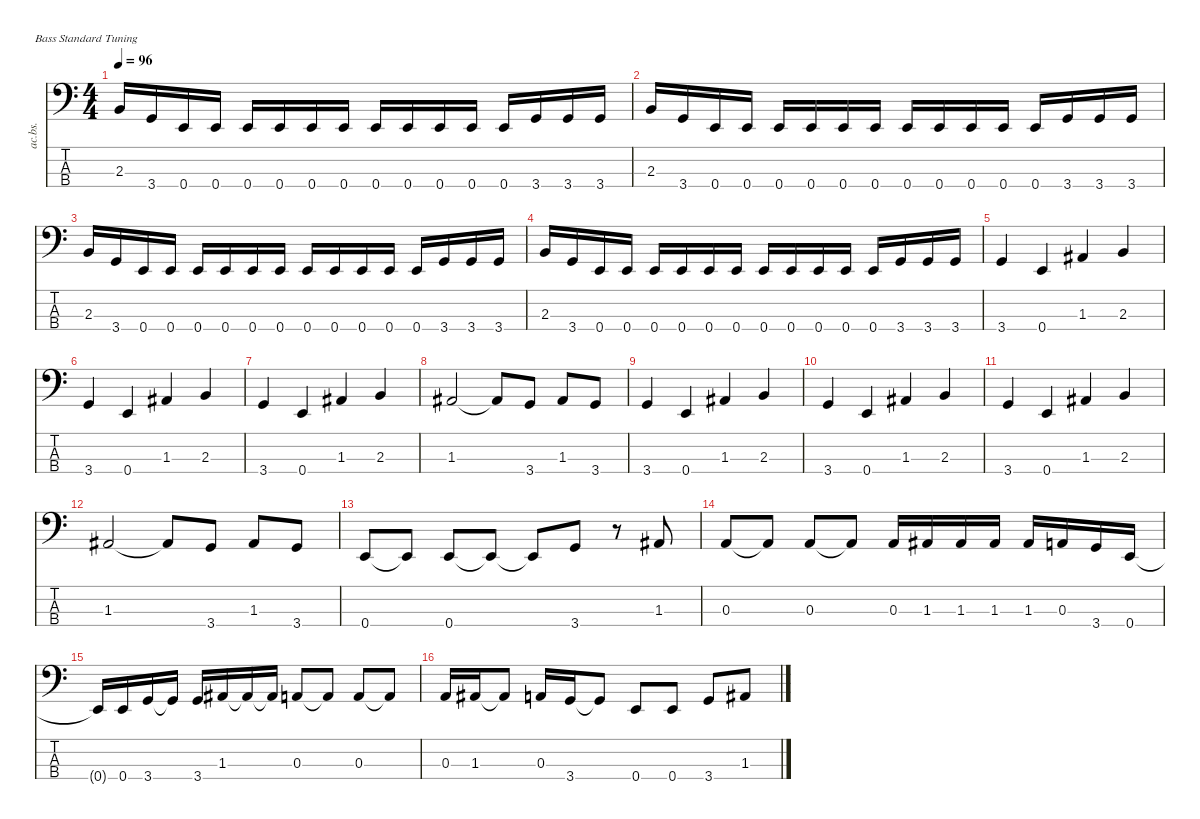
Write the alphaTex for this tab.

\defaultSystemsLayout 4
\hideDynamics
\bracketExtendMode nobrackets
\otherSystemsTrackNameOrientation horizontal
\track ("Acoustic Bass" "ac.bs.") {instrument acousticbass}
\staff {score tabs}
\tuning (G2 D2 A1 E1)
\ts (4 4)
\tempo 96
\clef f4
\ks c
2.3.16{dy mf beam Up} 3.4.16{beam Up} 0.4.16{beam Up} 0.4.16{beam Up} 0.4.16{beam Up} 0.4.16{beam Up} 0.4.16{beam Up} 0.4.16{beam Up} 0.4.16{beam Up} 0.4.16{beam Up} 0.4.16{beam Up} 0.4.16{beam Up} 0.4.16{beam Up} 3.4.16{beam Up} 3.4.16{beam Up} 3.4.16{beam Up} |
2.3.16{beam Up} 3.4.16{beam Up} 0.4.16{beam Up} 0.4.16{beam Up} 0.4.16{beam Up} 0.4.16{beam Up} 0.4.16{beam Up} 0.4.16{beam Up} 0.4.16{beam Up} 0.4.16{beam Up} 0.4.16{beam Up} 0.4.16{beam Up} 0.4.16{beam Up} 3.4.16{beam Up} 3.4.16{beam Up} 3.4.16{beam Up} |
2.3.16{beam Up} 3.4.16{beam Up} 0.4.16{beam Up} 0.4.16{beam Up} 0.4.16{beam Up} 0.4.16{beam Up} 0.4.16{beam Up} 0.4.16{beam Up} 0.4.16{beam Up} 0.4.16{beam Up} 0.4.16{beam Up} 0.4.16{beam Up} 0.4.16{beam Up} 3.4.16{beam Up} 3.4.16{beam Up} 3.4.16{beam Up} |
2.3.16{beam Up} 3.4.16{beam Up} 0.4.16{beam Up} 0.4.16{beam Up} 0.4.16{beam Up} 0.4.16{beam Up} 0.4.16{beam Up} 0.4.16{beam Up} 0.4.16{beam Up} 0.4.16{beam Up} 0.4.16{beam Up} 0.4.16{beam Up} 0.4.16{beam Up} 3.4.16{beam Up} 3.4.16{beam Up} 3.4.16{beam Up} |
3.4.4{beam Up} 0.4.4{beam Up} 1.3{acc #}.4{beam Up} 2.3.4{beam Up} |
3.4.4{beam Up} 0.4.4{beam Up} 1.3{acc #}.4{beam Up} 2.3.4{beam Up} |
3.4.4{beam Up} 0.4.4{beam Up} 1.3{acc #}.4{beam Up} 2.3.4{beam Up} |
1.3{acc #}.2{beam Up} 1.3{t acc #}.8{beam Up} 3.4.8{beam Up} 1.3{acc #}.8{beam Up} 3.4.8{beam Up} |
3.4.4{beam Up} 0.4.4{beam Up} 1.3{acc #}.4{beam Up} 2.3.4{beam Up} |
3.4.4{beam Up} 0.4.4{beam Up} 1.3{acc #}.4{beam Up} 2.3.4{beam Up} |
3.4.4{beam Up} 0.4.4{beam Up} 1.3{acc #}.4{beam Up} 2.3.4{beam Up} |
1.3{acc #}.2{beam Up} 1.3{t acc #}.8{beam Up} 3.4.8{beam Up} 1.3{acc #}.8{beam Up} 3.4.8{beam Up} |
0.4.8{beam Up} 0.4{t}.8{beam Up} 0.4.8{beam Up} 0.4{t}.8{beam Up} 0.4{t}.8{beam Up} 3.4.8{beam Up} r.8{beam Up} 1.3{acc #}.8{beam Up} |
0.3.8{beam Up} 0.3{t}.8{beam Up} 0.3.8{beam Up} 0.3{t}.8{beam Up} 0.3.16{beam Up} 1.3{acc #}.16{beam Up} 1.3{acc #}.16{beam Up} 1.3{acc #}.16{beam Up} 1.3{acc #}.16{beam Up} 0.3.16{beam Up} 3.4.16{beam Up} 0.4.16{beam Up} |
0.4{t}.16{beam Up} 0.4.16{beam Up} 3.4.16{beam Up} 3.4{t}.16{beam Up} 3.4.16{beam Up} 1.3{acc #}.16{beam Up} 1.3{t acc #}.16{beam Up} 1.3{t acc #}.16{beam Up} 0.3.8{beam Up} 0.3{t}.8{beam Up} 0.3.8{beam Up} 0.3{t}.8{beam Up} |
0.3.16{beam Up} 1.3{acc #}.16{beam Up} 1.3{t acc #}.8{beam Up} 0.3.16{beam Up} 3.4.16{beam Up} 3.4{t}.8{beam Up} 0.4.8{beam Up} 0.4.8{beam Up} 3.4.8{beam Up} 1.3{acc #}.8{beam Up}
